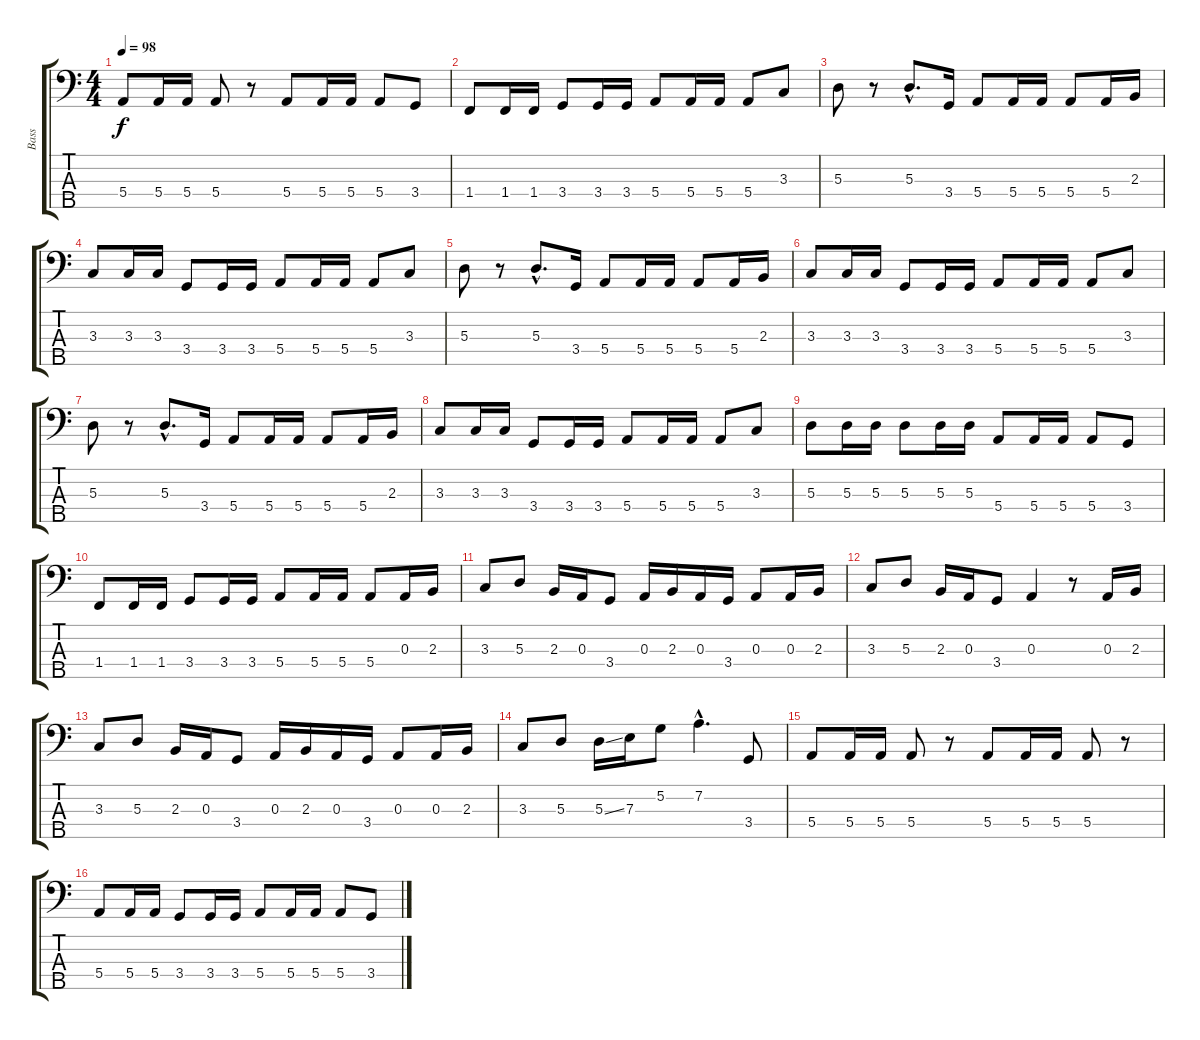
\track ("Bass" "Bass") {instrument electricbassfinger}
\staff {score tabs}
\tuning (G2 D2 A1 E1 B0) {hide}
\ts (4 4)
\tempo 98
\clef f4
\ks c
5.4.8{dy f} 5.4.16 5.4.16 5.4.8 r.8 5.4.8 5.4.16 5.4.16 5.4.8 3.4.8 |
1.4.8 1.4.16 1.4.16 3.4.8 3.4.16 3.4.16 5.4.8 5.4.16 5.4.16 5.4.8 3.3.8 |
5.3.8 r.8 5.3{hac}.8{d} 3.4.16 5.4.8 5.4.16 5.4.16 5.4.8 5.4.16 2.3.16 |
3.3.8 3.3.16 3.3.16 3.4.8 3.4.16 3.4.16 5.4.8 5.4.16 5.4.16 5.4.8 3.3.8 |
5.3.8 r.8 5.3{hac}.8{d} 3.4.16 5.4.8 5.4.16 5.4.16 5.4.8 5.4.16 2.3.16 |
3.3.8 3.3.16 3.3.16 3.4.8 3.4.16 3.4.16 5.4.8 5.4.16 5.4.16 5.4.8 3.3.8 |
5.3.8 r.8 5.3{hac}.8{d} 3.4.16 5.4.8 5.4.16 5.4.16 5.4.8 5.4.16 2.3.16 |
3.3.8 3.3.16 3.3.16 3.4.8 3.4.16 3.4.16 5.4.8 5.4.16 5.4.16 5.4.8 3.3.8 |
5.3.8 5.3.16 5.3.16 5.3.8 5.3.16 5.3.16 5.4.8 5.4.16 5.4.16 5.4.8 3.4.8 |
1.4.8 1.4.16 1.4.16 3.4.8 3.4.16 3.4.16 5.4.8 5.4.16 5.4.16 5.4.8 0.3.16 2.3.16 |
3.3.8 5.3.8 2.3.16 0.3.16 3.4.8 0.3.16 2.3.16 0.3.16 3.4.16 0.3.8 0.3.16 2.3.16 |
3.3.8 5.3.8 2.3.16 0.3.16 3.4.8 0.3.4 r.8 0.3.16 2.3.16 |
3.3.8 5.3.8 2.3.16 0.3.16 3.4.8 0.3.16 2.3.16 0.3.16 3.4.16 0.3.8 0.3.16 2.3.16 |
3.3.8 5.3.8 5.3{ss}.16 7.3.16 5.2.8 7.2{hac}.4{d} 3.4.8 |
5.4.8 5.4.16 5.4.16 5.4.8 r.8 5.4.8 5.4.16 5.4.16 5.4.8 r.8 |
5.4.8 5.4.16 5.4.16 3.4.8 3.4.16 3.4.16 5.4.8 5.4.16 5.4.16 5.4.8 3.4.8
